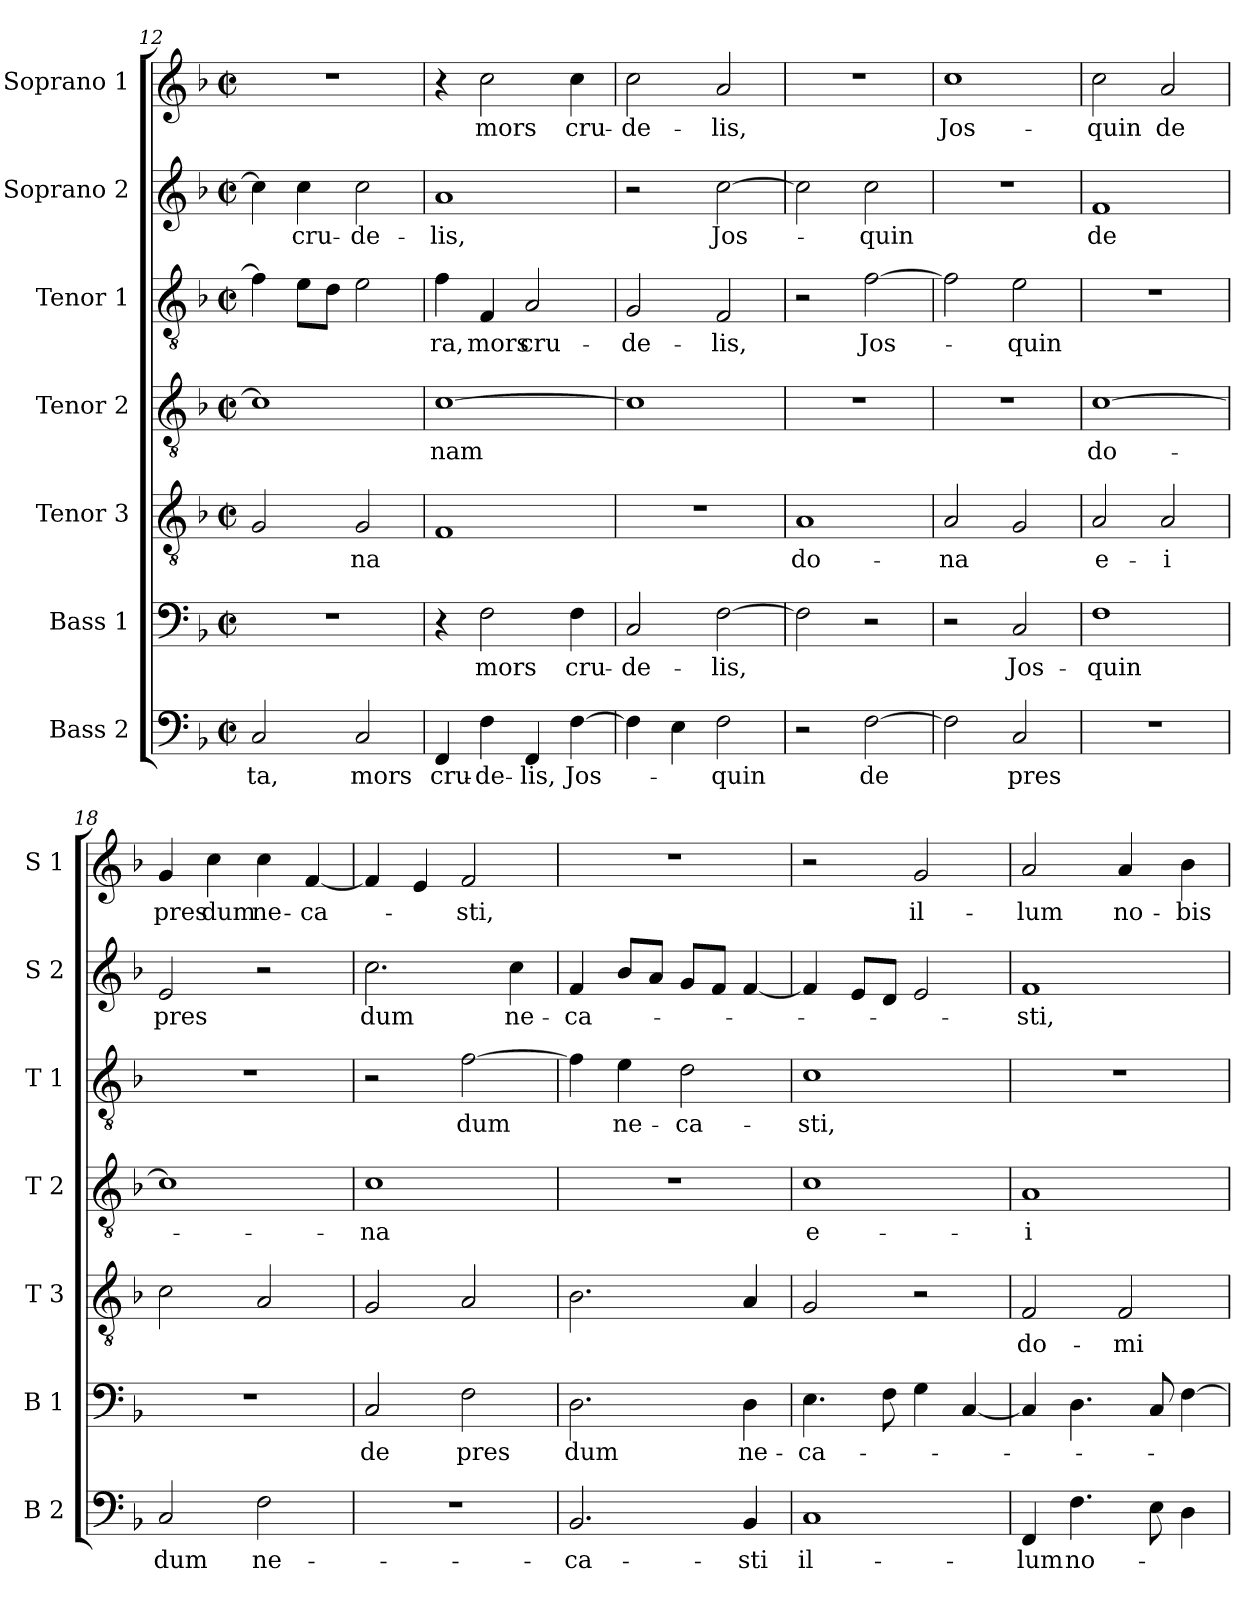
**kern	**text	**kern	**text	**kern	**text	**kern	**text	**kern	**text	**kern	**text	**kern	**text
*part7	*part7	*part6	*part6	*part5	*part5	*part4	*part4	*part3	*part3	*part2	*part2	*part1	*part1
*staff7	*staff7	*staff6	*staff6	*staff5	*staff5	*staff4	*staff4	*staff3	*staff3	*staff2	*staff2	*staff1	*staff1
*I"Bass 2	*	*I"Bass 1	*	*I"Tenor 3	*	*I"Tenor 2	*	*I"Tenor 1	*	*I"Soprano 2	*	*I"Soprano 1	*
*I'B 2	*	*I'B 1	*	*I'T 3	*	*I'T 2	*	*I'T 1	*	*I'S 2	*	*I'S 1	*
*clefF4	*	*clefF4	*	*clefGv2	*	*clefGv2	*	*clefGv2	*	*clefG2	*	*clefG2	*
*k[b-]	*	*k[b-]	*	*k[b-]	*	*k[b-]	*	*k[b-]	*	*k[b-]	*	*k[b-]	*
*F:	*	*F:	*	*F:	*	*F:	*	*F:	*	*F:	*	*F:	*
*M2/2	*	*M2/2	*	*M2/2	*	*M2/2	*	*M2/2	*	*M2/2	*	*M2/2	*
*met(c|)	*	*met(c|)	*	*met(c|)	*	*met(c|)	*	*met(c|)	*	*met(c|)	*	*met(c|)	*
=12	=12	=12	=12	=12	=12	=12	=12	=12	=12	=12	=12	=12	=12
2C/	-ta,	1r	.	2G/	.	1c]	.	4f\]	.	4cc\]	.	1r	.
.	.	.	.	.	.	.	.	8e\L	.	4cc\	cru-	.	.
.	.	.	.	.	.	.	.	8d\J	.	.	.	.	.
2C/	mors	.	.	2G/	-na	.	.	2e\	.	2cc\	-de-	.	.
!!LO:PB:g=z
=13	=13	=13	=13	=13	=13	=13	=13	=13	=13	=13	=13	=13	=13
4FF/	cru-	4r	.	1F	.	[1c	-nam	4f\	-ra,	1a	-lis,	4r	.
4F\	-de-	2F\	mors	.	.	.	.	4F/	mors	.	.	2cc\	mors
4FF/	-lis,	.	.	.	.	.	.	2A/	cru-	.	.	.	.
[4F\	Jos-	4F\	cru-	.	.	.	.	.	.	.	.	4cc\	cru-
=14	=14	=14	=14	=14	=14	=14	=14	=14	=14	=14	=14	=14	=14
4F\]	.	2C/	-de-	1r	.	1c]	.	2G/	-de-	2r	.	2cc\	-de-
4E\	.	.	.	.	.	.	.	.	.	.	.	.	.
2F\	-quin	[2F\	-lis,	.	.	.	.	2F/	-lis,	[2cc\	Jos-	2a/	-lis,
=15	=15	=15	=15	=15	=15	=15	=15	=15	=15	=15	=15	=15	=15
2r	.	2F\]	.	1A	do-	1r	.	2r	.	2cc\]	.	1r	.
[2F\	de	2r	.	.	.	.	.	[2f\	Jos-	2cc\	-quin	.	.
=16	=16	=16	=16	=16	=16	=16	=16	=16	=16	=16	=16	=16	=16
2F\]	.	2r	.	2A/	-na	1r	.	2f\]	.	1r	.	1cc	Jos-
2C/	pres	2C/	Jos-	2G/	.	.	.	2e\	-quin	.	.	.	.
=17	=17	=17	=17	=17	=17	=17	=17	=17	=17	=17	=17	=17	=17
1r	.	1F	-quin	2A/	e-	[1c	do-	1r	.	1f	de	2cc\	-quin
.	.	.	.	2A/	-i	.	.	.	.	.	.	2a/	de
=18	=18	=18	=18	=18	=18	=18	=18	=18	=18	=18	=18	=18	=18
2C/	dum	1r	.	2c\	.	1c]	.	1r	.	2e/	pres	4g/	pres
.	.	.	.	.	.	.	.	.	.	.	.	4cc\	dum
2F\	ne-	.	.	2A/	.	.	.	.	.	2r	.	4cc\	ne-
.	.	.	.	.	.	.	.	.	.	.	.	[4f/	-ca-
!!LO:LB:g=z
=19	=19	=19	=19	=19	=19	=19	=19	=19	=19	=19	=19	=19	=19
1r	.	2C/	de	2G/	.	1c	-na	2r	.	2.cc\	dum	4f/]	.
.	.	.	.	.	.	.	.	.	.	.	.	4e/	.
.	.	2F\	pres	2A/	.	.	.	[2f\	dum	.	.	2f/	-sti,
.	.	.	.	.	.	.	.	.	.	4cc\	ne-	.	.
=20	=20	=20	=20	=20	=20	=20	=20	=20	=20	=20	=20	=20	=20
2.BB-/	-ca-	2.D\	dum	2.B-\	.	1r	.	4f\]	.	4f/	-ca-	1r	.
.	.	.	.	.	.	.	.	4e\	ne-	8b-/L	.	.	.
.	.	.	.	.	.	.	.	.	.	8a/J	.	.	.
.	.	.	.	.	.	.	.	2d\	-ca-	8g/L	.	.	.
.	.	.	.	.	.	.	.	.	.	8f/J	.	.	.
4BB-/	-sti	4D\	ne-	4A/	.	.	.	.	.	[4f/	.	.	.
=21	=21	=21	=21	=21	=21	=21	=21	=21	=21	=21	=21	=21	=21
1C	il-	4.E\	-ca-	2G/	.	1c	e-	1c	-sti,	4f/]	.	2r	.
.	.	.	.	.	.	.	.	.	.	8e/L	.	.	.
.	.	8F\	.	.	.	.	.	.	.	8d/J	.	.	.
.	.	4G\	.	2r	.	.	.	.	.	2e/	.	2g/	il-
.	.	[4C/	.	.	.	.	.	.	.	.	.	.	.
=22	=22	=22	=22	=22	=22	=22	=22	=22	=22	=22	=22	=22	=22
4FF/	-lum	4C/]	.	2F/	do-	1A	-i	1r	.	1f	-sti,	2a/	-lum
4.F\	no-	4.D\	.	.	.	.	.	.	.	.	.	.	.
.	.	.	.	2F/	-mi-	.	.	.	.	.	.	4a/	no-
8E\	.	8C/	.	.	.	.	.	.	.	.	.	.	.
4D\	.	[4F\	.	.	.	.	.	.	.	.	.	4b-\	-bis
=	=	=	=	=	=	=	=	=	=	=	=	=	=
*-	*-	*-	*-	*-	*-	*-	*-	*-	*-	*-	*-	*-	*-
